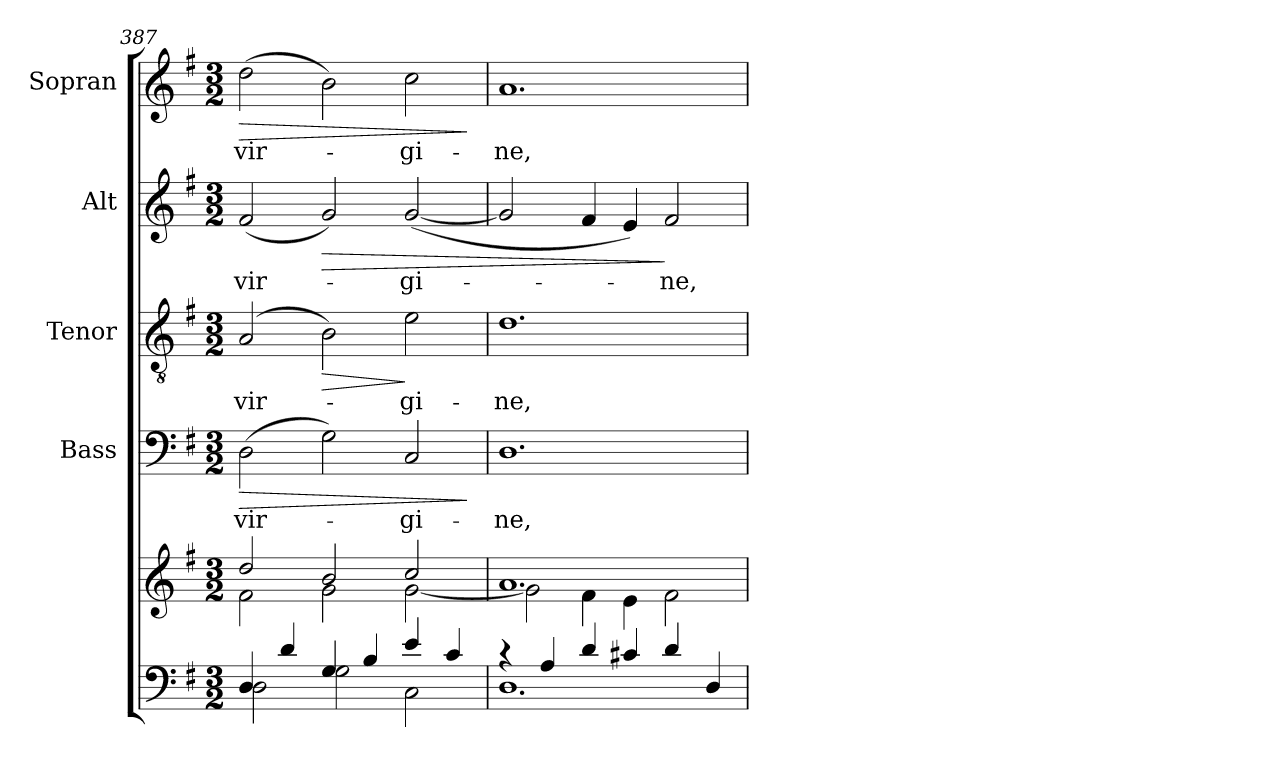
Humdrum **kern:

**kern	**kern	**kern	**text	**dynam	**kern	**text	**dynam	**kern	**text	**dynam	**kern	**text	**dynam
*part5	*part5	*part4	*part4	*part4	*part3	*part3	*part3	*part2	*part2	*part2	*part1	*part1	*part1
*staff6	*staff5	*staff4	*staff4	*staff4	*staff3	*staff3	*staff3	*staff2	*staff2	*staff2	*staff1	*staff1	*staff1
*	*	*I"Bass	*	*	*I"Tenor	*	*	*I"Alt	*	*	*I"Sopran	*	*
*	*	*I'B.	*	*	*I'T.	*	*	*I'A.	*	*	*I'S.	*	*
!!LO:LB:g=z
*clefF4	*clefG2	*clefF4	*	*	*clefGv2	*	*	*clefG2	*	*	*clefG2	*	*
*k[f#]	*k[f#]	*k[f#]	*	*	*k[f#]	*	*	*k[f#]	*	*	*k[f#]	*	*
*G:	*G:	*G:	*	*	*G:	*	*	*G:	*	*	*G:	*	*
*M3/2	*M3/2	*M3/2	*	*	*M3/2	*	*	*M3/2	*	*	*M3/2	*	*
=387	=387	=387	=387	=387	=387	=387	=387	=387	=387	=387	=387	=387	=387
*^	*^	*	*	*	*	*	*	*	*	*	*	*	*
!	!	!	!	!	!LO:LY:b	!LO:HP:b	!	!LO:LY:b	!	!	!LO:LY:b	!	!	!LO:LY:b	!LO:HP:b
4D/	2D\	2dd/	2f#\	(>2D\	vir-	>	(2A/	vir-	.	(<2f#/	vir-	.	(>2dd\	vir-	>
4d/	.	.	.	.	.	.	.	.	.	.	.	.	.	.	.
!	!	!	!	!	!	!	!	!	!LO:HP:b	!	!	!LO:HP:b	!	!	!
4G/	2G\	2b/	2g\	2G\)	.	.	2B\)	.	>	2g/)	.	>	2b\)	.	.
4B/	.	.	.	.	.	.	.	.	.	.	.	.	.	.	.
!	!	!	!	!	!LO:LY:b	!	!	!LO:LY:b	!	!	!LO:LY:b	!	!	!LO:LY:b	!
4e/	2C\	2cc/	[<2g\	2C/	-gi-	.	2e\	-gi-	]	(<[2g/	-gi-	.	2cc\	-gi-	.
4c/	.	.	.	.	.	.	.	.	.	.	.	.	.	.	.
*v	*v	*	*	*	*	*	*	*	*	*	*	*	*	*	*
*	*v	*v	*	*	*	*	*	*	*	*	*	*	*	*
.	.	.	.	]	.	.	.	.	.	.	.	.	]
=388	=388	=388	=388	=388	=388	=388	=388	=388	=388	=388	=388	=388	=388
*^	*^	*	*	*	*	*	*	*	*	*	*	*	*
!	!	!	!	!	!LO:LY:b	!	!	!LO:LY:b	!	!	!	!	!	!LO:LY:b	!
4rc	1.D	1.a	2g\]	1.D	-ne,	.	1.d	-ne,	.	2g/]	.	.	1.a	-ne,	.
4A/	.	.	.	.	.	.	.	.	.	.	.	.	.	.	.
4d/	.	.	4f#\	.	.	.	.	.	.	4f#/	.	.	.	.	.
4c#X/	.	.	4e\	.	.	.	.	.	.	4e/)	.	.	.	.	.
!	!	!	!	!	!	!	!	!	!	!	!LO:LY:b	!	!	!	!
4d/	.	.	2f#\	.	.	.	.	.	.	2f#/	-ne,	]	.	.	.
4D/	.	.	.	.	.	.	.	.	.	.	.	.	.	.	.
*v	*v	*	*	*	*	*	*	*	*	*	*	*	*	*	*
*	*v	*v	*	*	*	*	*	*	*	*	*	*	*	*
=	=	=	=	=	=	=	=	=	=	=	=	=	=
*-	*-	*-	*-	*-	*-	*-	*-	*-	*-	*-	*-	*-	*-
